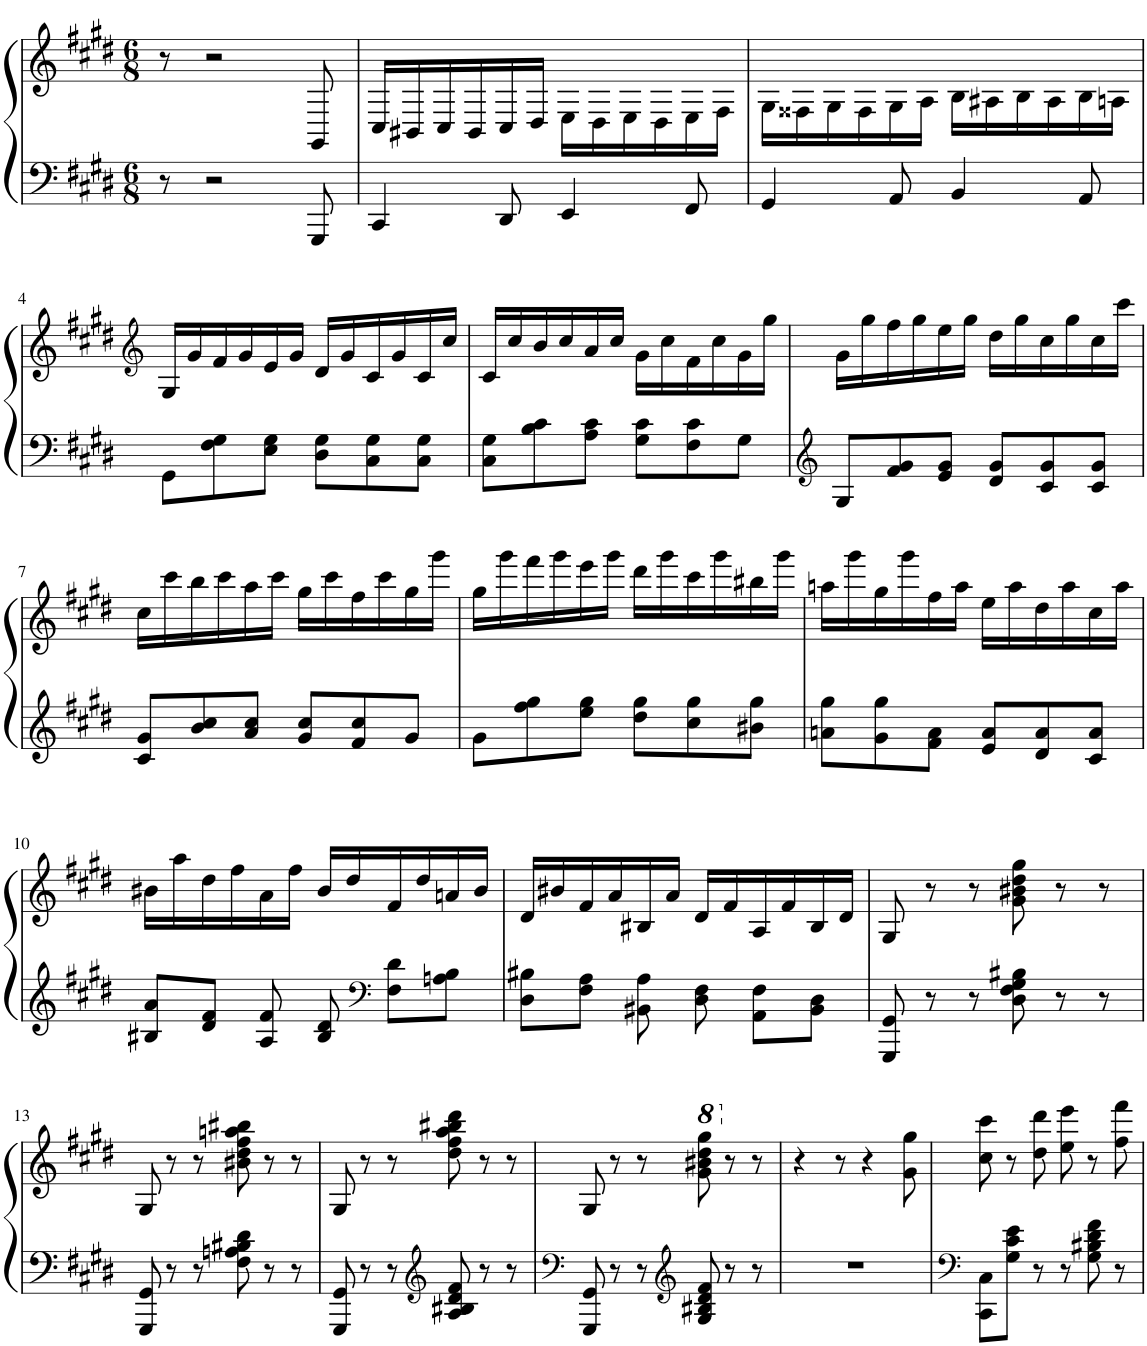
**kern	**kern
*part1	*part1
*staff2	*staff1
*I"Piano	*
*I'Pno.	*
*clefF4	*clefG2
*k[f#c#g#d#]	*k[f#c#g#d#]
*M6/8	*M6/8
=1	=1
8r	8r
2r	2r
8GGG#/	8GG#/
=2	=2
4CC#/	16C#/LL
.	16BB#X/
.	16C#/
.	16BB#/
8DD#/	16C#/
.	16D#/JJ
4EE/	16E\LL
.	16D#\
.	16E\
.	16D#\
8FF#/	16E\
.	16F#\JJ
=3	=3
4GG#/	16G#\LL
.	16F##X\
.	16G#\
.	16F##\
8AA/	16G#\
.	16A\JJ
4BB/	16B\LL
.	16A#X\
.	16B\
.	16A#\
8AA/	16B\
.	16An\JJ
!!LO:LB:g=z
=4	=4
*	*clefG2
8GG#\L	16G#/LL
.	16g#/
8F#\ 8G#\	16f#/
.	16g#/
8E\ 8G#\J	16e/
.	16g#/JJ
8D#\ 8G#\L	16d#/LL
.	16g#/
8C#\ 8G#\	16c#/
.	16g#/
8C#\ 8G#\J	16c#/
.	16cc#/JJ
=5	=5
8C#\ 8G#\L	16c#/LL
.	16cc#/
8B\ 8c#\	16b/
.	16cc#/
8A\ 8c#\J	16a/
.	16cc#/JJ
8G#\ 8c#\L	16g#\LL
.	16cc#\
8F#\ 8c#\	16f#\
.	16cc#\
8G#\J	16g#\
.	16gg#\JJ
=6	=6
*clefG2	*
8G#/L	16g#\LL
.	16gg#\
8f#/ 8g#/	16ff#\
.	16gg#\
8e/ 8g#/J	16ee\
.	16gg#\JJ
8d#/ 8g#/L	16dd#\LL
.	16gg#\
8c#/ 8g#/	16cc#\
.	16gg#\
8c#/ 8g#/J	16cc#\
.	16ccc#\JJ
!!LO:LB:g=z
=7	=7
8c#/ 8g#/L	16cc#\LL
.	16ccc#\
8b/ 8cc#/	16bb\
.	16ccc#\
8a/ 8cc#/J	16aa\
.	16ccc#\JJ
8g#/ 8cc#/L	16gg#\LL
.	16ccc#\
8f#/ 8cc#/	16ff#\
.	16ccc#\
8g#/J	16gg#\
.	16ggg#\JJ
=8	=8
8g#\L	16gg#\LL
.	16ggg#\
8ff#\ 8gg#\	16fff#\
.	16ggg#\
8ee\ 8gg#\J	16eee\
.	16ggg#\JJ
8dd#\ 8gg#\L	16ddd#\LL
.	16ggg#\
8cc#\ 8gg#\	16ccc#\
.	16ggg#\
8b#X\ 8gg#\J	16bb#X\
.	16ggg#\JJ
=9	=9
8an\ 8gg#\L	16aan\LL
.	16ggg#\
8g#\ 8gg#\	16gg#\
.	16ggg#\
8f#\ 8a\J	16ff#\
.	16aa\JJ
8e/ 8a/L	16ee\LL
.	16aa\
8d#/ 8a/	16dd#\
.	16aa\
8c#/ 8a/J	16cc#\
.	16aa\JJ
!!LO:LB:g=z
=10	=10
8B#X/ 8a/L	16b#X\LL
.	16aa\
8d#/ 8f#/J	16dd#\
.	16ff#\
8A/ 8f#/	16a\
.	16ff#\JJ
8B#/ 8d#/	16b#/LL
.	16dd#/
*clefF4	*
8F#\ 8d#\L	16f#/
.	16dd#/
8An\ 8B#\J	16an/
.	16b#/JJ
=11	=11
8D#\ 8B#X\L	16d#/LL
.	16b#X/
8F#\ 8A\J	16f#/
.	16a/
8BB#X\ 8A\	16B#X/
.	16a/JJ
8D#\ 8F#\	16d#/LL
.	16f#/
8AA\ 8F#\L	16A/
.	16f#/
8BB#\ 8D#\J	16B#/
.	16d#/JJ
=12	=12
8GGG#/ 8GG#/	8G#/
8r	8r
8r	8r
8D#\ 8F#\ 8G#\ 8B#X\	8g#\ 8b#X\ 8dd#\ 8gg#\
8r	8r
8r	8r
!!LO:LB:g=z
=13	=13
8GGG#/ 8GG#/	8G#/
8r	8r
8r	8r
8F#\ 8An\ 8B#X\ 8d#\	8b#X\ 8dd#\ 8ff#\ 8aan\ 8bb#X\
8r	8r
8r	8r
=14	=14
8GGG#/ 8GG#/	8G#/
8r	8r
8r	8r
*clefG2	*
8A/ 8B#X/ 8d#/ 8f#/	8dd#\ 8ff#\ 8aa\ 8bb#X\ 8ddd#\
8r	8r
8r	8r
=15	=15
*clefF4	*
8GGG#/ 8GG#/	8G#/
8r	8r
8r	8r
*clefG2	*
*	*8va
8G#/ 8B#X/ 8d#/ 8f#/	8gg#\ 8bb#X\ 8ddd#\ 8ggg#\
*	*X8va
8r	8r
8r	8r
=16	=16
2.r	4r
.	8r
.	4r
.	8g#\ 8gg#\
=17	=17
*clefF4	*
*	*^
8CC#\ 8C#\L	8ryy	8cc#\ 8ccc#\
8G#\ 8c#\ 8e\J	8r	8ryy
8r	4ryy	8dd#\ 8ddd#\
8r	.	8ee\ 8eee\
8G#\ 8B#X\ 8d#\ 8f#\	8r	8ryy
8r	8ryy	8ff#\ 8fff#\
*	*v	*v
=	=
*-	*-
